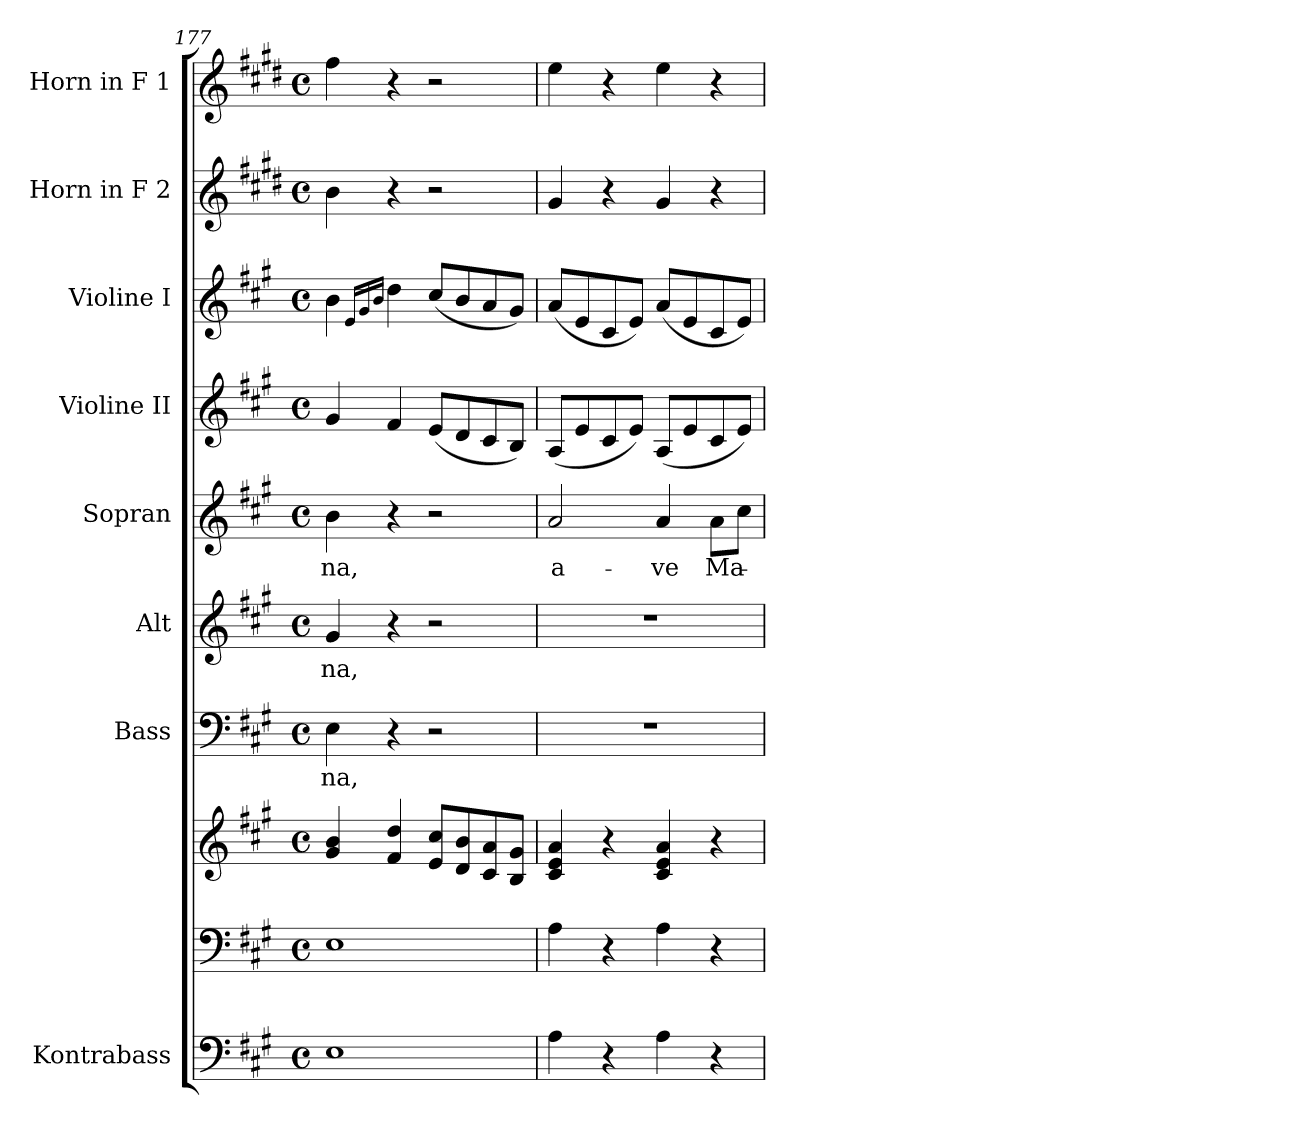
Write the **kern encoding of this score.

**kern	**kern	**kern	**kern	**text	**kern	**text	**kern	**text	**kern	**kern	**kern	**kern
*part9	*part8	*part8	*part7	*part7	*part6	*part6	*part5	*part5	*part4	*part3	*part2	*part1
*staff10	*staff9	*staff8	*staff7	*staff7	*staff6	*staff6	*staff5	*staff5	*staff4	*staff3	*staff2	*staff1
*I"Kontrabass	*	*	*I"Bass	*	*I"Alt	*	*I"Sopran	*	*I"Violine II	*I"Violine I	*I"Horn in F 2	*I"Horn in F 1
*I'Kb.	*	*	*I'B.	*	*I'A.	*	*I'S.	*	*I'Vl. II	*I'Vl. I	*	*
*clefF4	*clefF4	*clefG2	*clefF4	*	*clefG2	*	*clefG2	*	*clefG2	*clefG2	*clefG2	*clefG2
*ITrd7c12	*	*	*	*	*	*	*	*	*	*	*ITrd4c7	*ITrd4c7
*k[f#c#g#]	*k[f#c#g#]	*k[f#c#g#]	*k[f#c#g#]	*	*k[f#c#g#]	*	*k[f#c#g#]	*	*k[f#c#g#]	*k[f#c#g#]	*k[f#c#g#]	*k[f#c#g#]
*A:	*A:	*A:	*A:	*	*A:	*	*A:	*	*A:	*A:	*A:	*A:
*M4/4	*M4/4	*M4/4	*M4/4	*	*M4/4	*	*M4/4	*	*M4/4	*M4/4	*M4/4	*M4/4
*met(c)	*met(c)	*met(c)	*met(c)	*	*met(c)	*	*met(c)	*	*met(c)	*met(c)	*met(c)	*met(c)
=177	=177	=177	=177	=177	=177	=177	=177	=177	=177	=177	=177	=177
!	!	!	!	!LO:LY:b	!	!LO:LY:b	!	!LO:LY:b	!	!	!	!
1EE	1E	4g#/ 4b/	4E\	-na,	4g#/	-na,	4b\	-na,	4g#/	4b\	4e\	4b\
.	.	.	.	.	.	.	.	.	.	16qe/LL	.	.
.	.	.	.	.	.	.	.	.	.	16qg#/	.	.
.	.	.	.	.	.	.	.	.	.	16qb/JJ	.	.
.	.	4f#/ 4dd/	4r	.	4r	.	4r	.	4f#/	4dd\	4r	4r
.	.	8e/ 8cc#/L	2r	.	2r	.	2r	.	(<8e/L	(<8cc#/L	2r	2r
.	.	8d/ 8b/	.	.	.	.	.	.	8d/	8b/	.	.
.	.	8c#/ 8a/	.	.	.	.	.	.	8c#/	8a/	.	.
.	.	8B/ 8g#/J	.	.	.	.	.	.	8B/J)	8g#/J)	.	.
=178	=178	=178	=178	=178	=178	=178	=178	=178	=178	=178	=178	=178
!	!	!	!	!	!	!	!	!LO:LY:b	!	!	!	!
4AA\	4A\	4c#/ 4e/ 4a/	1r	.	1r	.	2a/	a-	(<8A/L	(<8a/L	4c#/	4a\
.	.	.	.	.	.	.	.	.	8e/	8e/	.	.
4r	4r	4r	.	.	.	.	.	.	8c#/	8c#/	4r	4r
.	.	.	.	.	.	.	.	.	8e/J)	8e/J)	.	.
!	!	!	!	!	!	!	!	!LO:LY:b	!	!	!	!
4AA\	4A\	4c#/ 4e/ 4a/	.	.	.	.	4a/	-ve	(<8A/L	(<8a/L	4c#/	4a\
.	.	.	.	.	.	.	.	.	8e/	8e/	.	.
!	!	!	!	!	!	!	!	!LO:LY:b	!	!	!	!
4r	4r	4r	.	.	.	.	8a\L	Ma-	8c#/	8c#/	4r	4r
.	.	.	.	.	.	.	8cc#\J	.	8e/J)	8e/J)	.	.
=	=	=	=	=	=	=	=	=	=	=	=	=
*-	*-	*-	*-	*-	*-	*-	*-	*-	*-	*-	*-	*-
